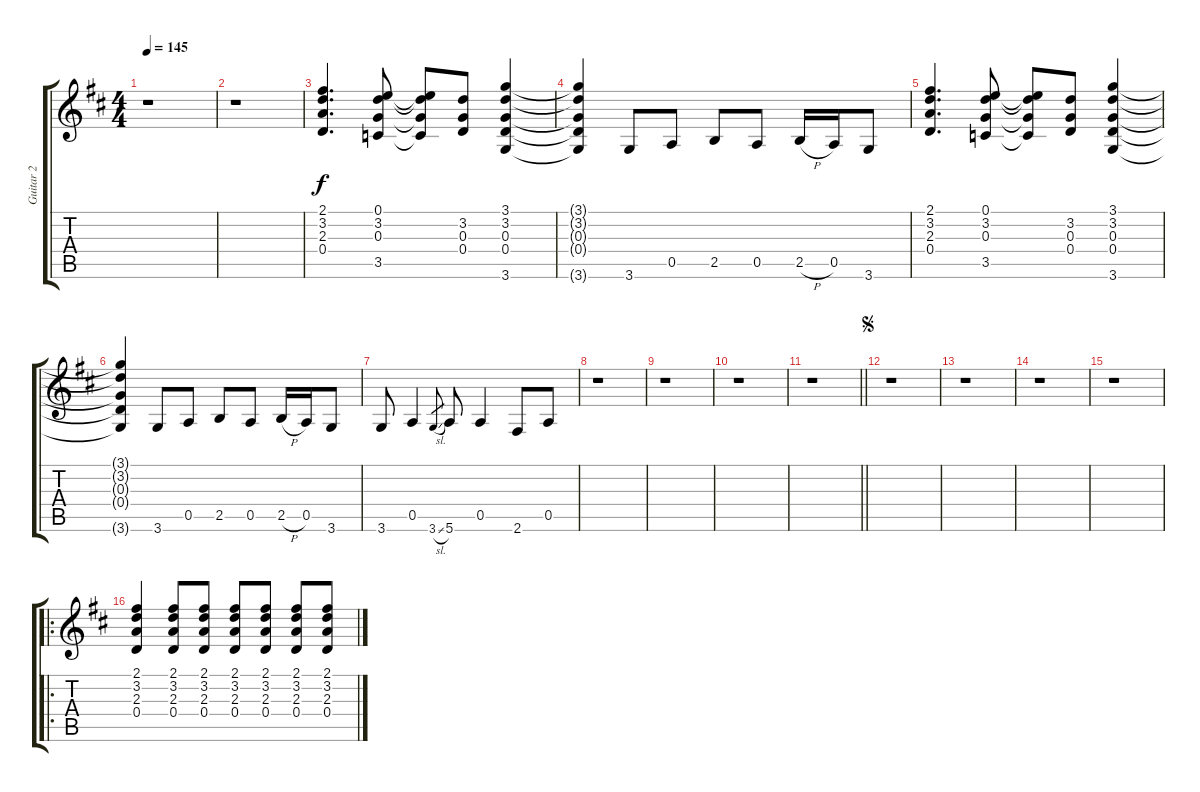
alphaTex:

\track ("Guitar 2" "Guitar 2") {instrument electricguitarclean}
\staff {score tabs}
\tuning (E4 B3 G3 D3 A2 E2) {hide}
\ts (4 4)
\tempo 145
\clef g2
\ks d
r.1{dy f instrument electricguitarclean} |
r.1 |
(2.1 3.2 2.3 0.4).4{d} (0.1 3.2 0.3 3.5).8 (0.1{t} 3.2{t} 0.3{t} 3.5{t}).8 (3.2 0.3 0.4).8 (3.1 3.2 0.3 0.4 3.6).4 |
(3.1{t} 3.2{t} 0.3{t} 0.4{t} 3.6{t}).4 3.6.8 0.5.8 2.5.8 0.5.8 2.5{h}.16 0.5.16 3.6.8 |
(2.1 3.2 2.3 0.4).4{d} (0.1 3.2 0.3 3.5).8 (0.1{t} 3.2{t} 0.3{t} 3.5{t}).8 (3.2 0.3 0.4).8 (3.1 3.2 0.3 0.4 3.6).4 |
(3.1{t} 3.2{t} 0.3{t} 0.4{t} 3.6{t}).4 3.6.8 0.5.8 2.5.8 0.5.8 2.5{h}.16 0.5.16 3.6.8 |
3.6.8 0.5.4 3.6{sl}.8{gr} 5.6.8 0.5.4 2.6.8 0.5.8 |
r.1 |
r.1 |
r.1 |
\barLineRight lightlight
r.1 |
\jump segno
r.1 |
r.1 |
r.1 |
r.1 |
\ro
(2.1 3.2 2.3 0.4).4 (2.1 3.2 2.3 0.4).8 (2.1 3.2 2.3 0.4).8 (2.1 3.2 2.3 0.4).8 (2.1 3.2 2.3 0.4).8 (2.1 3.2 2.3 0.4).8 (2.1 3.2 2.3 0.4).8
